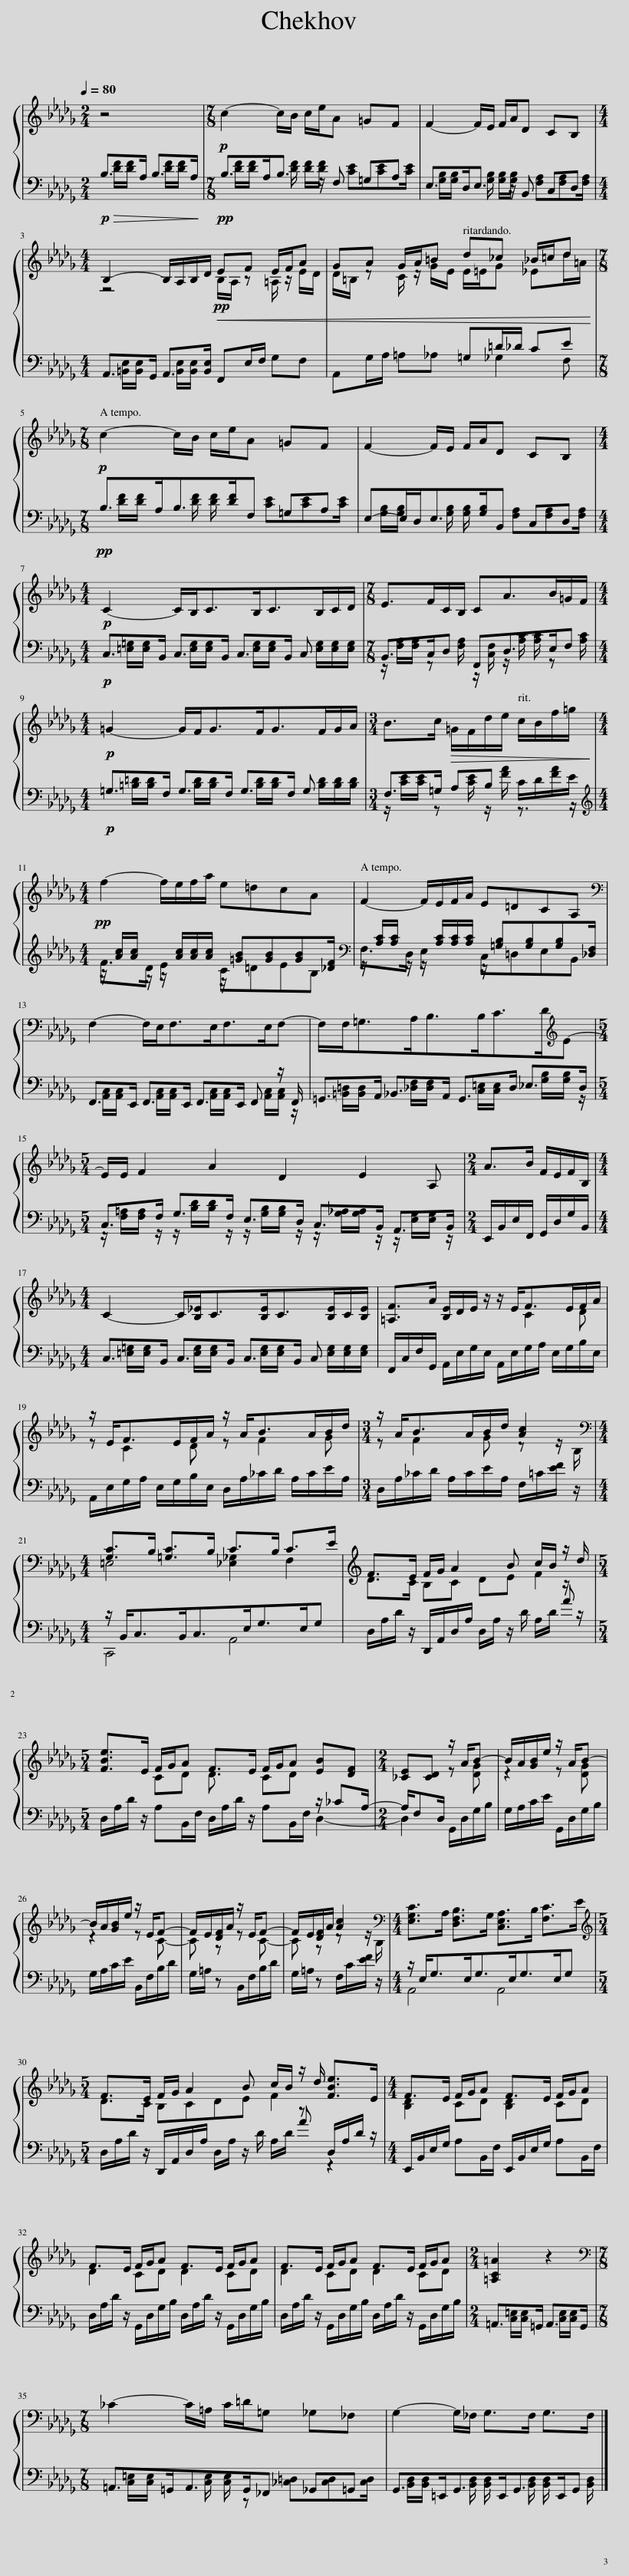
X:1
%%score { ( 1 4 ) | ( 2 3 ) }
L:1/8
Q:1/4=80
M:2/4
I:linebreak $
K:Db
V:1 treble
V:4 treble
V:2 bass
V:3 bass
V:1
 z4 |[M:7/8]!p! c2- c/B/ c/e/A =GF | F2- F/E/ F/A/D CB, |$[M:4/4] B,2- B,/A,/B,/D/!pp!!<(! EF E/F/A | GA G/A/=B d_c _B/=c/d!<)! |$ %5
[M:7/8]!p! c2- c/B/ c/e/A =GF | F2- F/E/ F/A/D CB, |$[M:4/4]!p! C2- C/B,<CB,<CB,/C/D/ |[M:7/8] E>FC/B,/ CA>B=G/F/ |$[M:4/4]!p! =G2- G/F<GF<GF/G/A/ | %10
[M:3/4] B>c!>(! =G/F/d/e/ c/B/f/=g/!>)! |$[M:4/4]!pp! f2- f/e/f/a/ e=dcA | F2- F/E/F/A/ E=DCA, |$[K:bass] F,2- F,/E,<F,E,<F,E,/F,- | F,/F,<=G,A,<B,B,<CD/[K:treble]E- |$ %15
[M:5/4] E/E/ F2 A2 D2 E2 A, |[M:2/4] A>B F/E/F/B,/ |$[M:4/4] C2- C/[B,_E]<C[B,E]<C[B,E]/C/[B,E]/ | [=A,F]>A [B,E]/D/E/ z/ z/ E<FE/F/A/ |$ z/ E<FE/F/A/ z/ A<BA/B/d/ | %20
[M:3/4] z/ A<BA/B/d/ [Ac]2 |$[M:4/4][K:bass] [G,C]>B, [=G,C]>B, C>B, C>E | F>E F/G/ A2 B c/B/ z/ d/ |$[M:5/4] [FBe]>E F/G/A F>E F/G/A [EB][DF] |[M:2/4] [_CE][CD] z/ A/B- | %25
 B/A/[GB]/e/ z/ A/B- |$ B/A/[GB]/e/ z/ E/F- | F/E/[DF]/A/ z/ E/F- | F/E/[DF]/A/ [Ac]2 |[M:4/4][K:bass] [E,G,C]>A, [D,F,B,]>G, [C,E,A,]>B, [F,C]>E |$ %30
[M:5/4][K:treble] F>E F/G/ A2 B c/B/ z/ d/ [FBe]>E |[M:4/4] F>E F/G/A F>E F/G/A |$ F>E F/G/A F>E F/G/A | F>E F/G/A F>E F/G/A |[M:2/4] [=A,C=A]2 z2 |$ %35
[M:7/8][K:bass] _C2- C/=A,/ C/=D/=G, _G,_F, | G,2- G,/_F,/ G,>F, G,>F, |] %37
V:2
!p! B,>A, B,>A, |[M:7/8]!pp! B,>A,B,3/2 z/ F, =G,A, | E,>D,E,3/2 z/ B,, C,D, |$[M:4/4] A,,>G,, A,,>[=B,,E,] F,,E,/F,/ G,F, | A,,G,/A,/ =A,_A, =G,=D/_D/ CE |$ %5
[M:7/8]!pp! B,>A,B,>[DF]F, =G,A, | E,-E,/D,<E,[G,B,]/B,, C,D, |$[M:4/4]!p! C,>B,, C,>B,, C,>B,, C, x |[M:7/8] B,,>C,D, F,,D,>E,F, |$[M:4/4]!p! =G,>F, G,>F, G,>F, G, x | %10
[M:3/4] F,>=G, A,B, z3/2 z/ |$[M:4/4][K:treble] F>D E2 C=DEB, |[K:bass] F,>D, E,2 C,=D,E,B,, |$ F,,>E,, F,,>E,, F,,>E,, F,, z/ F,,/ | =G,,>A,, _B,,>A,, G,,>D, _E,>D, |$ %15
[M:5/4] C,>F, G,>F, E,>D, C,>B,, A,,>B,, |[M:2/4] E,,/B,,/E,/F,,/ G,,/D,/G,/B,,/ |$[M:4/4] C,>B,, C,>B,, C,>B,, C, x | F,,/C,/F,/G,,/ A,,/E,/G,/E,/ A,,/E,/G,/A,/ E,/G,/B,/E,/ |$ A,,/E,/G,/A,/ E,/G,/B,/E,/ D,/A,/_C/D/ A,/C/E/A,/ | %20
[M:3/4] D,/A,/_C/D/ A,/C/E/A,/ F,/=C/[EF]/ z/ |$[M:4/4] z/ B,,<C,B,,<C,E,<G,E,/G, | D,/A,/D/ z/ D,,/A,,/D,/A,/ D,/A,/ z/ D/ A,/D/ z/ z/ |$[M:5/4] D,/A,/D/ z/ A,B,,/F,/ D,/A,/D/ z/ A,B,,/F,/ z/ _CA,/- |[M:2/4] A,/F,D,/ G,,/D,/G,/B,/ | %25
 G,/A,/C/E/ G,,/D,/G,/B,/ |$ G,/A,/C/E/ B,,/F,/B,/D/ | G,/=A,/ z B,,/F,/B,/D/ | G,/=A,/ z F,/C/[EF]/ z/ |[M:4/4] z/ E,<G,E,<G,E,<G,E,/G, |$ %30
[M:5/4] D,/A,/D/ z/ D,,/A,,/D,/A,/ D,/A,/ z/ D/ A,/D/ z D,/A,/D/ z/ |[M:4/4] E,,/B,,/E,/G,/ A,B,,/F,/ E,,/B,,/E,/G,/ A,B,,/F,/ |$ D,/A,/D/ z/ G,,/D,/G,/B,/ D,/A,/D/ z/ G,,/D,/G,/B,/ | D,/A,/D/ z/ G,,/D,/G,/B,/ D,/A,/D/ z/ G,,/D,/G,/B,/ |[M:2/4] =A,,>=G,, A,,>G,, |$ %35
[M:7/8] =A,,>=G,,A,,>G,,_F,, _G,,=G,, | G,,>=E,,G,,>E,,G,,>E,,G,, |] %37
V:3
 x/!>(! [DF]/[DF]/ x/ x/ [DF]/[DF]/ x/!>)! |[M:7/8] x/ [DF]/[DF]/ x [DF]/ [DF]/[DF]/ x/ [CE][CE][CE]/ | x/ [G,B,]/[G,B,]/ x [G,B,]/ [G,B,]/[G,B,]/ x/ [F,A,][F,A,][F,A,]/ |$[M:4/4] x/ [=B,,E,]/[B,,E,]/ x [B,,E,]/[B,,E,]/ x4 x/ | x x/ x/ x x x _G,2 F, |$ %5
[M:7/8] x/ [DF]/[DF]/ x [DF]/ [DF]/ x [CE][CE][CE]/ | x/ [G,B,]/[G,B,]/ x [G,B,]/ [G,B,]/ x [F,A,][F,A,][F,A,]/ |$[M:4/4] x/ [=E,=G,]/[E,G,]/ x [E,G,]/[E,G,]/ x [E,G,]/[E,G,]/ x [E,G,]/[E,G,]/[E,G,]/ |[M:7/8] z/ [F,A,]/[F,A,]/ z [F,A,]/ z/ [C,F,]/ z/ [A,C]/ [A,C]/ z [A,C]/ |$[M:4/4] x/ [=B,=D]/[B,D]/ x [B,D]/[B,D]/ x [B,D]/[B,D]/ x [B,D]/[B,D]/[B,D]/ | %10
[M:3/4] z/ [CE]/[CE]/ z [CE]/ z/ [FA]/ C/D/[FA]/E/ |$[M:4/4][K:treble] z/ [Ac]/[Ac]/ z/ z/ [Ac]/[Ac]/[Ac]/ z/ [=GB][GB][GB][_DF]/ |[K:bass] z/ [A,C]/[A,C]/ z/ z/ [A,C]/[A,C]/[A,C]/ z/ [=G,B,][G,B,][G,B,][_D,F,]/ |$ x/ [A,,C,]/[A,,C,]/ x [A,,C,]/[A,,C,]/ x [A,,C,]/[A,,C,]/ x [A,,C,]/[A,,C,]/ z/ | x/ [=B,,=D,]/[B,,D,]/ x [_D,F,]/[D,F,]/ x [C,=E,]/[C,E,]/ x [G,B,]/[G,B,]/ z/ |$ %15
[M:5/4] z/ [F,=A,]/[F,A,]/ z/ z/ [B,D]/[B,D]/ z/ z/ [G,B,]/[G,B,]/ z/ z/ [G,_A,]/[G,A,]/ z/ z/ [E,G,]/[E,G,]/ z/ |[M:2/4] x4 |$[M:4/4] x/ [=E,=G,]/[E,G,]/ x [E,G,]/[E,G,]/ x [E,G,]/[E,G,]/ x [E,G,]/[E,G,]/[E,G,]/ | x8 |$ x8 | %20
[M:3/4] x6 |$[M:4/4] C,,4 A,,4 | x7 A |$[M:5/4] x8 D,2- |[M:2/4] D,2 x2 | %25
 x4 |$ x4 | x4 | x4 |[M:4/4] A,,4 A,,4 |$ %30
[M:5/4] x7 A z2 |[M:4/4] x8 |$ x8 | x8 |[M:2/4] x/ [C,=E,]/[C,E,]/ x/ x/ [C,E,]/[C,E,]/ x/ |$ %35
[M:7/8] x/ [C,=E,]/[C,E,]/ x [C,E,]/ [C,E,]/ z [_C,=D,][C,D,][C,D,]/ | x/ [B,,D,]/[B,,D,]/ x/ x/ [B,,D,]/ [B,,D,]/ x/ x/ [B,,D,]/ [B,,D,]/ x/ x/ [B,,D,]/ |] %37
V:4
 x4 |[M:7/8] x7 | x7 |$[M:4/4] z4 B,/A,/ z =A,/ z/ E/D/ | D/=B,/ z C/ z/ G/E/ E/=E/G _Ed/=A/ |$ %5
[M:7/8] x7 | x7 |$[M:4/4] x8 |[M:7/8] x7 |$[M:4/4] x8 | %10
[M:3/4] x6 |$[M:4/4] x8 | x8 |$[K:bass] x8 | x7[K:treble] x |$ %15
[M:5/4] x10 |[M:2/4] x4 |$[M:4/4] x8 | x5 C2 D |$ z C2 D z F2 G | %20
[M:3/4] z F2 G z z/ B,/ |$[M:4/4][K:bass] =E,4 [_E,_G,]2 F,2 | D>C B,C DE F2 |$[M:5/4] x2 CD D3/2 x/ CD x2 |[M:2/4] x2 z [DG] | %25
 z2 z [DG] |$ z2 z C- | C z z C- | C z z z/ B,/ |[M:4/4][K:bass] x8 |$ %30
[M:5/4][K:treble] D>C B,CDE F2 x2 |[M:4/4] [B,D]2 CD [B,D]2 CD |$ D2 CD D2 CD | D2 CD D2 CD |[M:2/4] x4 |$ %35
[M:7/8][K:bass] x7 | x7 |] %37
